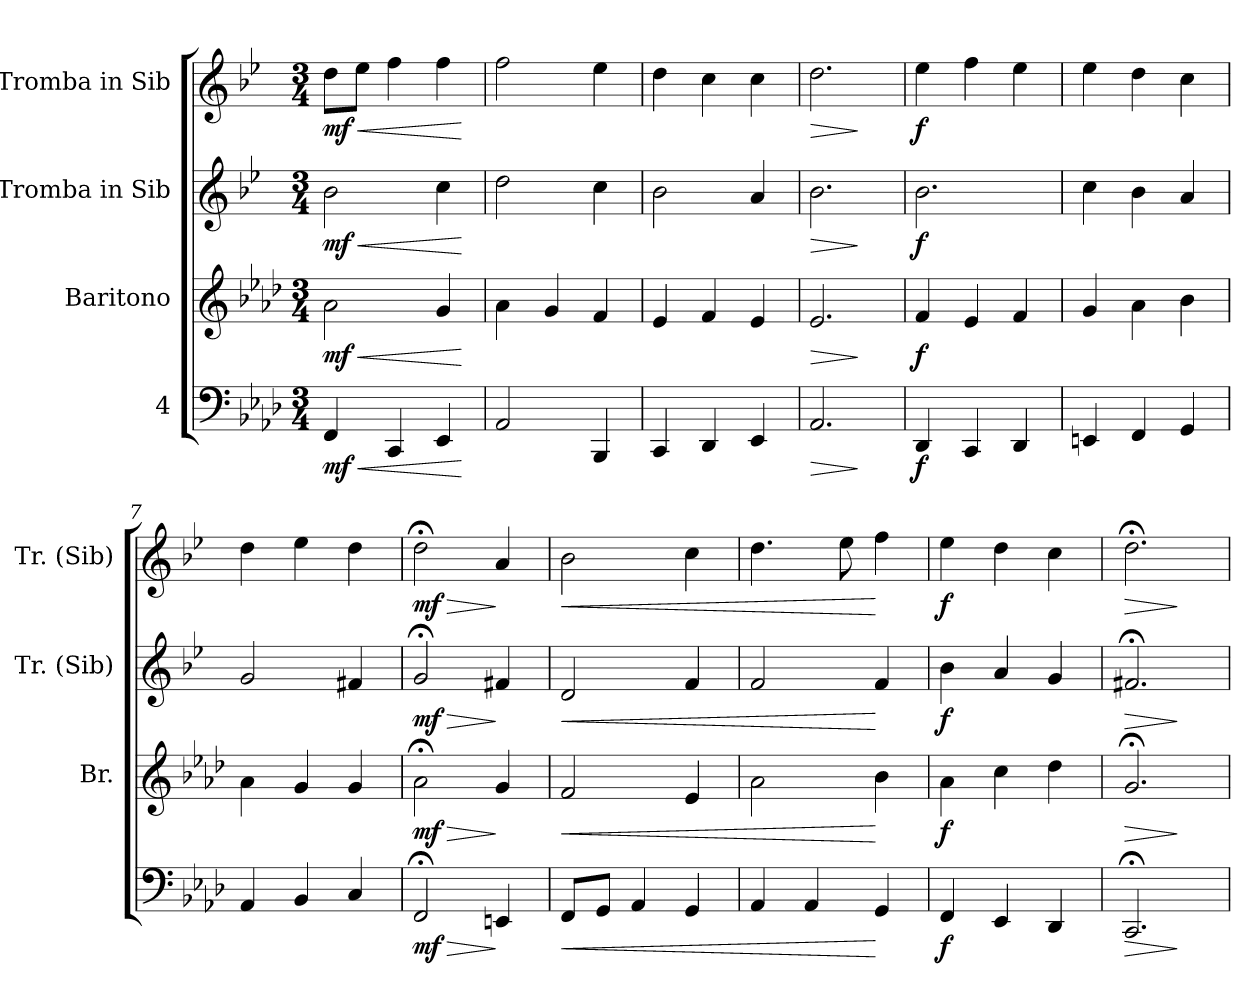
**kern	**dynam	**kern	**dynam	**kern	**dynam	**kern	**dynam
*part4	*part4	*part3	*part3	*part2	*part2	*part1	*part1
*staff4	*staff4	*staff3	*staff3	*staff2	*staff2	*staff1	*staff1
*I"4	*	*I"Baritono	*	*I"Tromba in Sib	*	*I"Tromba in Sib	*
*	*	*I'Br.	*	*I'Tr. (Sib)	*	*I'Tr. (Sib)	*
*clefF4	*	*clefG2	*	*clefG2	*	*clefG2	*
*	*	*ITrd8c14	*	*ITrd1c2	*	*ITrd1c2	*
*k[b-e-a-d-]	*	*k[b-e-a-d-]	*	*k[b-e-a-d-]	*	*k[b-e-a-d-]	*
*A-:	*	*A-:	*	*A-:	*	*A-:	*
*M3/4	*	*M3/4	*	*M3/4	*	*M3/4	*
=1	=1	=1	=1	=1	=1	=1	=1
!	!LO:HP:b	!	!LO:HP:b	!	!LO:HP:b	!	!LO:HP:b
!	!LO:DY:n=1:b	!	!LO:DY:n=1:b	!	!LO:DY:n=1:b	!	!LO:DY:n=1:b
4FF/	< mf	2A-\	< mf	2a-\	< mf	8cc\L	< mf
.	.	.	.	.	.	8dd-\J	.
4CC/	.	.	.	.	.	4ee-\	.
4EE-/	.	4G/	.	4b-\	.	4ee-\	.
.	[	.	[	.	[	.	[
=2	=2	=2	=2	=2	=2	=2	=2
2AA-/	.	4A-\	.	2cc\	.	2ee-\	.
.	.	4G/	.	.	.	.	.
4BBB-/	.	4F/	.	4b-\	.	4dd-\	.
=3	=3	=3	=3	=3	=3	=3	=3
4CC/	.	4E-/	.	2a-\	.	4cc\	.
4DD-/	.	4F/	.	.	.	4b-\	.
4EE-/	.	4E-/	.	4g/	.	4b-\	.
=4	=4	=4	=4	=4	=4	=4	=4
!	!LO:HP:b	!	!LO:HP:b	!	!LO:HP:b	!	!LO:HP:b
2.AA-/	>	2.E-/	>	2.a-\	>	2.cc\	>
.	]	.	]	.	]	.	]
=5	=5	=5	=5	=5	=5	=5	=5
!	!LO:DY:b	!	!LO:DY:b	!	!LO:DY:b	!	!LO:DY:b
4DD-/	f	4F/	f	2.a-\	f	4dd-\	f
4CC/	.	4E-/	.	.	.	4ee-\	.
4DD-/	.	4F/	.	.	.	4dd-\	.
=6	=6	=6	=6	=6	=6	=6	=6
4EEn/	.	4G/	.	4b-\	.	4dd-\	.
4FF/	.	4A-\	.	4a-\	.	4cc\	.
4GG/	.	4B-\	.	4g/	.	4b-\	.
=7	=7	=7	=7	=7	=7	=7	=7
4AA-/	.	4A-\	.	2f/	.	4cc\	.
4BB-/	.	4G/	.	.	.	4dd-\	.
4C/	.	4G/	.	4en/	.	4cc\	.
!!LO:LB:g=z
=8	=8	=8	=8	=8	=8	=8	=8
!	!LO:HP:b	!	!LO:HP:b	!	!LO:HP:b	!	!LO:HP:b
!	!LO:DY:n=1:b	!	!LO:DY:n=1:b	!	!LO:DY:n=1:b	!	!LO:DY:n=1:b
2FF;</	> mf	2A-;<\	> mf	2f;</	> mf	2cc;<\	> mf
4EEn/	]	4G/	]	4en/	]	4g/	]
!!LO:PB:g=z
=9	=9	=9	=9	=9	=9	=9	=9
!	!LO:HP:b	!	!LO:HP:b	!	!LO:HP:b	!	!LO:HP:b
8FF/L	<	2F/	<	2c/	<	2a-\	<
8GG/J	.	.	.	.	.	.	.
4AA-/	.	.	.	.	.	.	.
4GG/	.	4E-/	.	4e-/	.	4b-\	.
=10	=10	=10	=10	=10	=10	=10	=10
4AA-/	.	2A-\	.	2e-/	.	4.cc\	.
4AA-/	.	.	.	.	.	.	.
.	.	.	.	.	.	8dd-\	.
4GG/	[	4B-\	[	4e-/	[	4ee-\	[
=11	=11	=11	=11	=11	=11	=11	=11
!	!LO:DY:b	!	!LO:DY:b	!	!LO:DY:b	!	!LO:DY:b
4FF/	f	4A-\	f	4a-\	f	4dd-\	f
4EE-/	.	4c\	.	4g/	.	4cc\	.
4DD-/	.	4d-\	.	4f/	.	4b-\	.
=12	=12	=12	=12	=12	=12	=12	=12
!	!LO:HP:b	!	!LO:HP:b	!	!LO:HP:b	!	!LO:HP:b
2.CC;</	>	2.G;</	>	2.en;</	>	2.cc;<\	>
.	]	.	]	.	]	.	]
=	=	=	=	=	=	=	=
*-	*-	*-	*-	*-	*-	*-	*-
